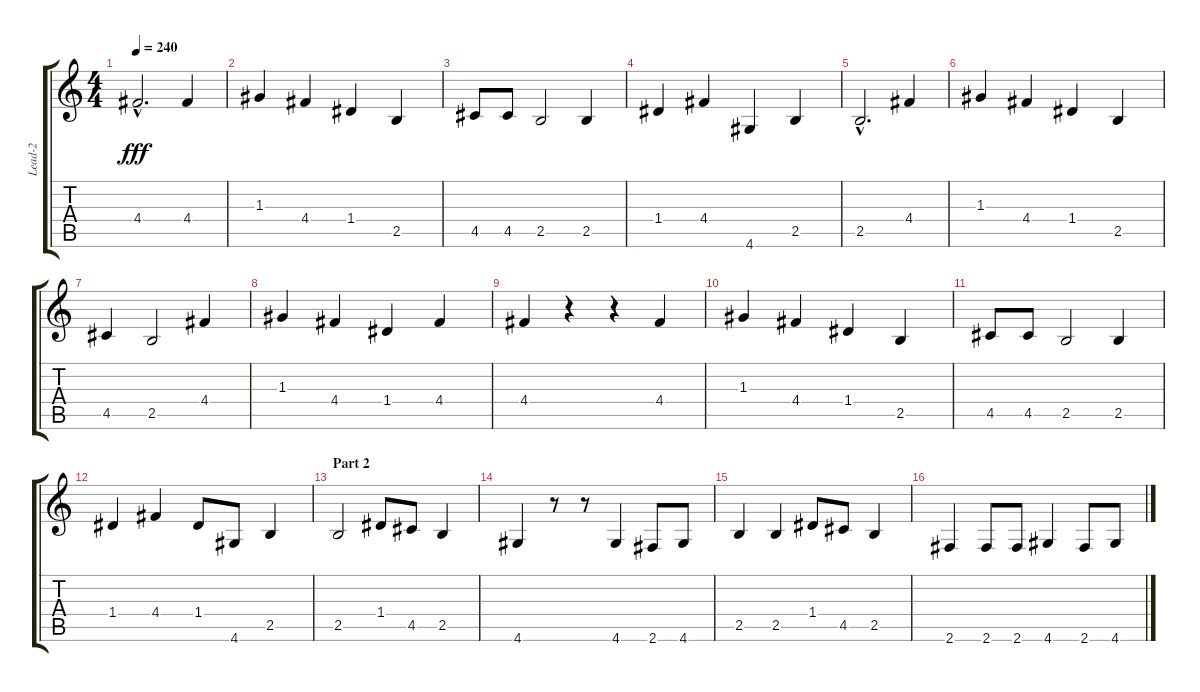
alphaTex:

\track ("Lead-2" "Lead-2") {instrument acousticguitarnylon}
\staff {score tabs}
\tuning (E4 B3 G3 D3 A2 E2) {hide}
\ts (4 4)
\tempo 240
\clef g2
\ks c
4.4{hac}.2{d dy fff} 4.4.4 |
1.3.4 4.4.4 1.4.4 2.5.4 |
4.5.8 4.5.8 2.5.2 2.5.4 |
1.4.4 4.4.4 4.6.4 2.5.4 |
2.5{hac}.2{d} 4.4.4 |
1.3.4 4.4.4 1.4.4 2.5.4 |
4.5.4 2.5.2 4.4.4 |
1.3.4 4.4.4 1.4.4 4.4.4 |
4.4.4 r.4 r.4 4.4.4 |
1.3.4 4.4.4 1.4.4 2.5.4 |
4.5.8 4.5.8 2.5.2 2.5.4 |
1.4.4 4.4.4 1.4.8 4.6.8 2.5.4 |
\section ("" "Part 2")
2.5.2 1.4.8 4.5.8 2.5.4 |
4.6.4 r.8 r.8 4.6.4 2.6.8 4.6.8 |
2.5.4 2.5.4 1.4.8 4.5.8 2.5.4 |
2.6.4 2.6.8 2.6.8 4.6.4 2.6.8 4.6.8
